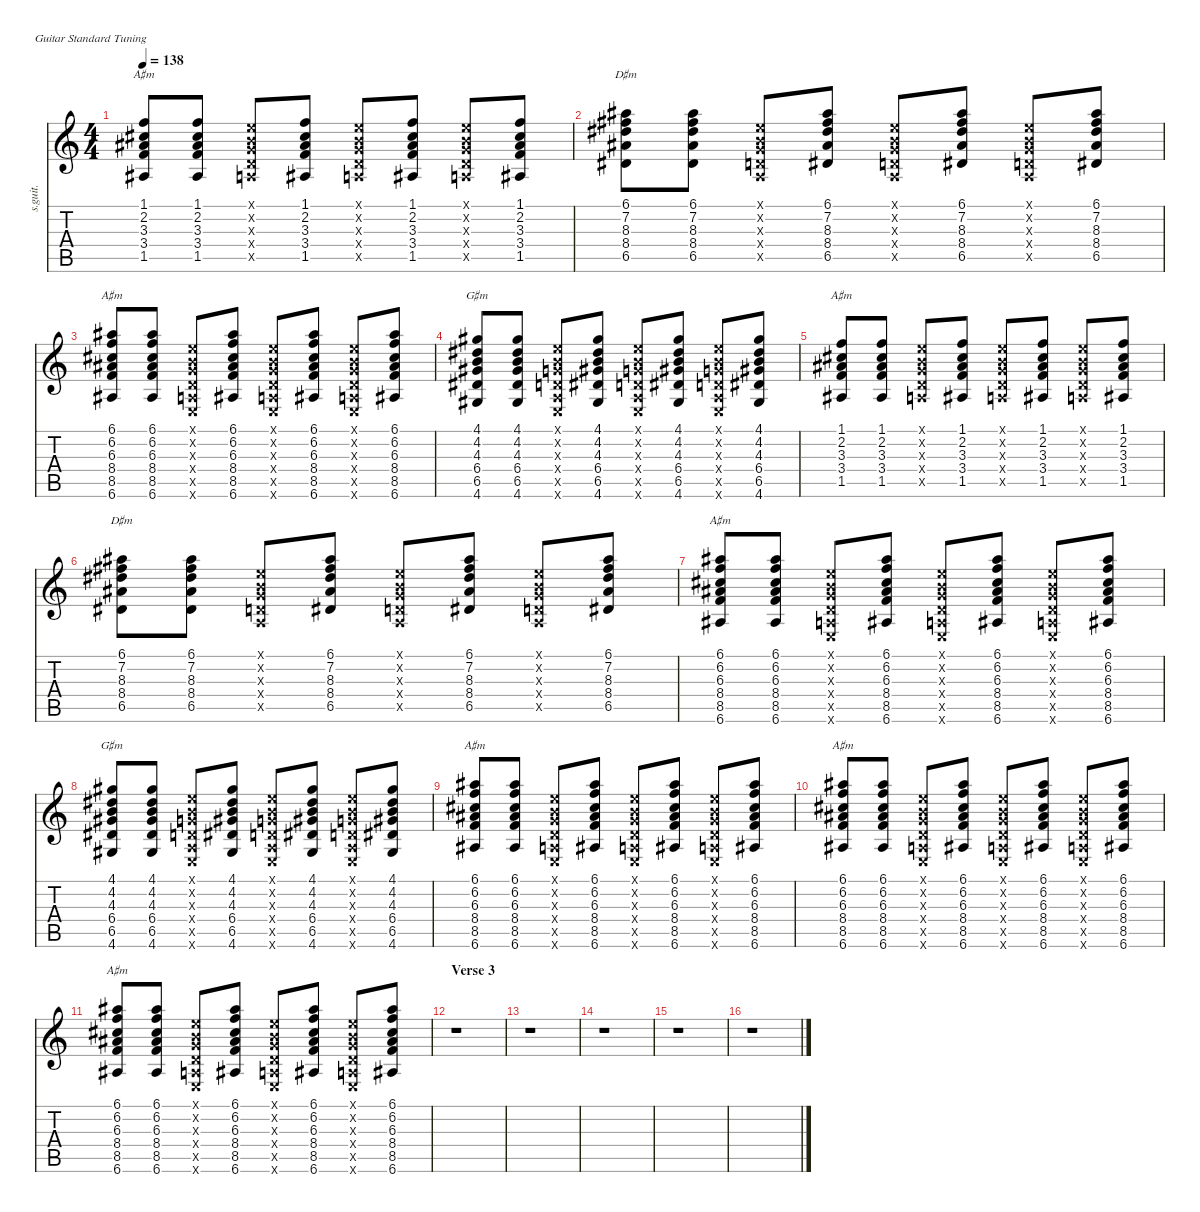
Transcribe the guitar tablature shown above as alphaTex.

\defaultSystemsLayout 4
\hideDynamics
\bracketExtendMode nobrackets
\track ("Noodle | Acoustic Guitar #1" "s.guit.") {instrument acousticguitarsteel}
\staff {score tabs}
\tuning (E4 B3 G3 D3 A2 E2)
\chord ("D♯m" 3 1 2 2 0 x) {showdiagram false}
\chord ("A♯m" 3 1 2 2 0 x) {showdiagram false}
\chord ("G♯m" 3 1 2 2 0 x) {showdiagram false}
\ts (4 4)
\tempo 138
\clef g2
\ks c
(1.1 2.2{acc #} 3.3{acc #} 3.4 1.5{acc #}).8{ch "A♯m" dy p} (1.1 2.2{acc #} 3.3{acc #} 3.4 1.5{acc #}).8{dy mf} (0.1{x} 0.2{x} 0.3{x} 0.4{x} 0.5{x}).8 (1.1 2.2{acc #} 3.3{acc #} 3.4 1.5{acc #}).8{dy mp} (0.1{x} 0.2{x} 0.3{x} 0.4{x} 0.5{x}).8 (1.1 2.2{acc #} 3.3{acc #} 3.4 1.5{acc #}).8{dy mf} (0.1{x} 0.2{x} 0.3{x} 0.4{x} 0.5{x}).8 (1.1 2.2{acc #} 3.3{acc #} 3.4 1.5{acc #}).8 |
(6.1{acc #} 7.2{acc #} 8.3{acc #} 8.4{acc #} 6.5{acc #}).8{ch "D♯m" dy p} (6.1{acc #} 7.2{acc #} 8.3{acc #} 8.4{acc #} 6.5{acc #}).8{dy mf} (0.1{x} 0.2{x} 0.3{x} 0.4{x} 0.5{x}).8 (6.1{acc #} 7.2{acc #} 8.3{acc #} 8.4{acc #} 6.5{acc #}).8{dy mp} (0.1{x} 0.2{x} 0.3{x} 0.4{x} 0.5{x}).8 (6.1{acc #} 7.2{acc #} 8.3{acc #} 8.4{acc #} 6.5{acc #}).8{dy mf} (0.1{x} 0.2{x} 0.3{x} 0.4{x} 0.5{x}).8 (6.1{acc #} 7.2{acc #} 8.3{acc #} 8.4{acc #} 6.5{acc #}).8 |
(6.1{acc #} 6.2 6.3{acc #} 8.4{acc #} 8.5 6.6{acc #}).8{ch "A♯m"} (6.1{acc #} 6.2 6.3{acc #} 8.4{acc #} 8.5 6.6{acc #}).8 (0.1{x} 0.2{x} 0.3{x} 0.4{x} 0.5{x} 0.6{x}).8 (6.1{acc #} 6.2 6.3{acc #} 8.4{acc #} 8.5 6.6{acc #}).8 (0.1{x} 0.2{x} 0.3{x} 0.4{x} 0.5{x} 0.6{x}).8 (6.1{acc #} 6.2 6.3{acc #} 8.4{acc #} 8.5 6.6{acc #}).8 (0.1{x} 0.2{x} 0.3{x} 0.4{x} 0.5{x} 0.6{x}).8 (6.1{acc #} 6.2 6.3{acc #} 8.4{acc #} 8.5 6.6{acc #}).8 |
(4.1{acc #} 4.2{acc #} 4.3 6.4{acc #} 6.5{acc #} 4.6{acc #}).8{ch "G♯m"} (4.1{acc #} 4.2{acc #} 4.3 6.4{acc #} 6.5{acc #} 4.6{acc #}).8 (0.1{x} 0.2{x} 0.3{x} 0.4{x} 0.5{x} 0.6{x}).8 (4.1{acc #} 4.2{acc #} 4.3 6.4{acc #} 6.5{acc #} 4.6{acc #}).8 (0.1{x} 0.2{x} 0.3{x} 0.4{x} 0.5{x} 0.6{x}).8 (4.1{acc #} 4.2{acc #} 4.3 6.4{acc #} 6.5{acc #} 4.6{acc #}).8 (0.1{x} 0.2{x} 0.3{x} 0.4{x} 0.5{x} 0.6{x}).8 (4.1{acc #} 4.2{acc #} 4.3 6.4{acc #} 6.5{acc #} 4.6{acc #}).8 |
(1.1 2.2{acc #} 3.3{acc #} 3.4 1.5{acc #}).8{ch "A♯m" dy p} (1.1 2.2{acc #} 3.3{acc #} 3.4 1.5{acc #}).8{dy mf} (0.1{x} 0.2{x} 0.3{x} 0.4{x} 0.5{x}).8 (1.1 2.2{acc #} 3.3{acc #} 3.4 1.5{acc #}).8{dy mp} (0.1{x} 0.2{x} 0.3{x} 0.4{x} 0.5{x}).8 (1.1 2.2{acc #} 3.3{acc #} 3.4 1.5{acc #}).8{dy mf} (0.1{x} 0.2{x} 0.3{x} 0.4{x} 0.5{x}).8 (1.1 2.2{acc #} 3.3{acc #} 3.4 1.5{acc #}).8 |
(6.1{acc #} 7.2{acc #} 8.3{acc #} 8.4{acc #} 6.5{acc #}).8{ch "D♯m" dy p} (6.1{acc #} 7.2{acc #} 8.3{acc #} 8.4{acc #} 6.5{acc #}).8{dy mf} (0.1{x} 0.2{x} 0.3{x} 0.4{x} 0.5{x}).8 (6.1{acc #} 7.2{acc #} 8.3{acc #} 8.4{acc #} 6.5{acc #}).8{dy mp} (0.1{x} 0.2{x} 0.3{x} 0.4{x} 0.5{x}).8 (6.1{acc #} 7.2{acc #} 8.3{acc #} 8.4{acc #} 6.5{acc #}).8{dy mf} (0.1{x} 0.2{x} 0.3{x} 0.4{x} 0.5{x}).8 (6.1{acc #} 7.2{acc #} 8.3{acc #} 8.4{acc #} 6.5{acc #}).8 |
(6.1{acc #} 6.2 6.3{acc #} 8.4{acc #} 8.5 6.6{acc #}).8{ch "A♯m"} (6.1{acc #} 6.2 6.3{acc #} 8.4{acc #} 8.5 6.6{acc #}).8 (0.1{x} 0.2{x} 0.3{x} 0.4{x} 0.5{x} 0.6{x}).8 (6.1{acc #} 6.2 6.3{acc #} 8.4{acc #} 8.5 6.6{acc #}).8 (0.1{x} 0.2{x} 0.3{x} 0.4{x} 0.5{x} 0.6{x}).8 (6.1{acc #} 6.2 6.3{acc #} 8.4{acc #} 8.5 6.6{acc #}).8 (0.1{x} 0.2{x} 0.3{x} 0.4{x} 0.5{x} 0.6{x}).8 (6.1{acc #} 6.2 6.3{acc #} 8.4{acc #} 8.5 6.6{acc #}).8 |
(4.1{acc #} 4.2{acc #} 4.3 6.4{acc #} 6.5{acc #} 4.6{acc #}).8{ch "G♯m"} (4.1{acc #} 4.2{acc #} 4.3 6.4{acc #} 6.5{acc #} 4.6{acc #}).8 (0.1{x} 0.2{x} 0.3{x} 0.4{x} 0.5{x} 0.6{x}).8 (4.1{acc #} 4.2{acc #} 4.3 6.4{acc #} 6.5{acc #} 4.6{acc #}).8 (0.1{x} 0.2{x} 0.3{x} 0.4{x} 0.5{x} 0.6{x}).8 (4.1{acc #} 4.2{acc #} 4.3 6.4{acc #} 6.5{acc #} 4.6{acc #}).8 (0.1{x} 0.2{x} 0.3{x} 0.4{x} 0.5{x} 0.6{x}).8 (4.1{acc #} 4.2{acc #} 4.3 6.4{acc #} 6.5{acc #} 4.6{acc #}).8 |
(6.1{acc #} 6.2 6.3{acc #} 8.4{acc #} 8.5 6.6{acc #}).8{ch "A♯m" dy p} (6.1{acc #} 6.2 6.3{acc #} 8.4{acc #} 8.5 6.6{acc #}).8 (0.1{x} 0.2{x} 0.3{x} 0.4{x} 0.5{x} 0.6{x}).8 (6.1{acc #} 6.2 6.3{acc #} 8.4{acc #} 8.5 6.6{acc #}).8 (0.1{x} 0.2{x} 0.3{x} 0.4{x} 0.5{x} 0.6{x}).8 (6.1{acc #} 6.2 6.3{acc #} 8.4{acc #} 8.5 6.6{acc #}).8 (0.1{x} 0.2{x} 0.3{x} 0.4{x} 0.5{x} 0.6{x}).8 (6.1{acc #} 6.2 6.3{acc #} 8.4{acc #} 8.5 6.6{acc #}).8 |
(6.1{acc #} 6.2 6.3{acc #} 8.4{acc #} 8.5 6.6{acc #}).8{ch "A♯m"} (6.1{acc #} 6.2 6.3{acc #} 8.4{acc #} 8.5 6.6{acc #}).8 (0.1{x} 0.2{x} 0.3{x} 0.4{x} 0.5{x} 0.6{x}).8 (6.1{acc #} 6.2 6.3{acc #} 8.4{acc #} 8.5 6.6{acc #}).8 (0.1{x} 0.2{x} 0.3{x} 0.4{x} 0.5{x} 0.6{x}).8 (6.1{acc #} 6.2 6.3{acc #} 8.4{acc #} 8.5 6.6{acc #}).8 (0.1{x} 0.2{x} 0.3{x} 0.4{x} 0.5{x} 0.6{x}).8 (6.1{acc #} 6.2 6.3{acc #} 8.4{acc #} 8.5 6.6{acc #}).8 |
(6.1{acc #} 6.2 6.3{acc #} 8.4{acc #} 8.5 6.6{acc #}).8{ch "A♯m"} (6.1{acc #} 6.2 6.3{acc #} 8.4{acc #} 8.5 6.6{acc #}).8 (0.1{x} 0.2{x} 0.3{x} 0.4{x} 0.5{x} 0.6{x}).8 (6.1{acc #} 6.2 6.3{acc #} 8.4{acc #} 8.5 6.6{acc #}).8 (0.1{x} 0.2{x} 0.3{x} 0.4{x} 0.5{x} 0.6{x}).8 (6.1{acc #} 6.2 6.3{acc #} 8.4{acc #} 8.5 6.6{acc #}).8 (0.1{x} 0.2{x} 0.3{x} 0.4{x} 0.5{x} 0.6{x}).8 (6.1{acc #} 6.2 6.3{acc #} 8.4{acc #} 8.5 6.6{acc #}).8 |
\section ("" "Verse 3")
r.1 |
r.1 |
r.1 |
r.1 |
r.1
